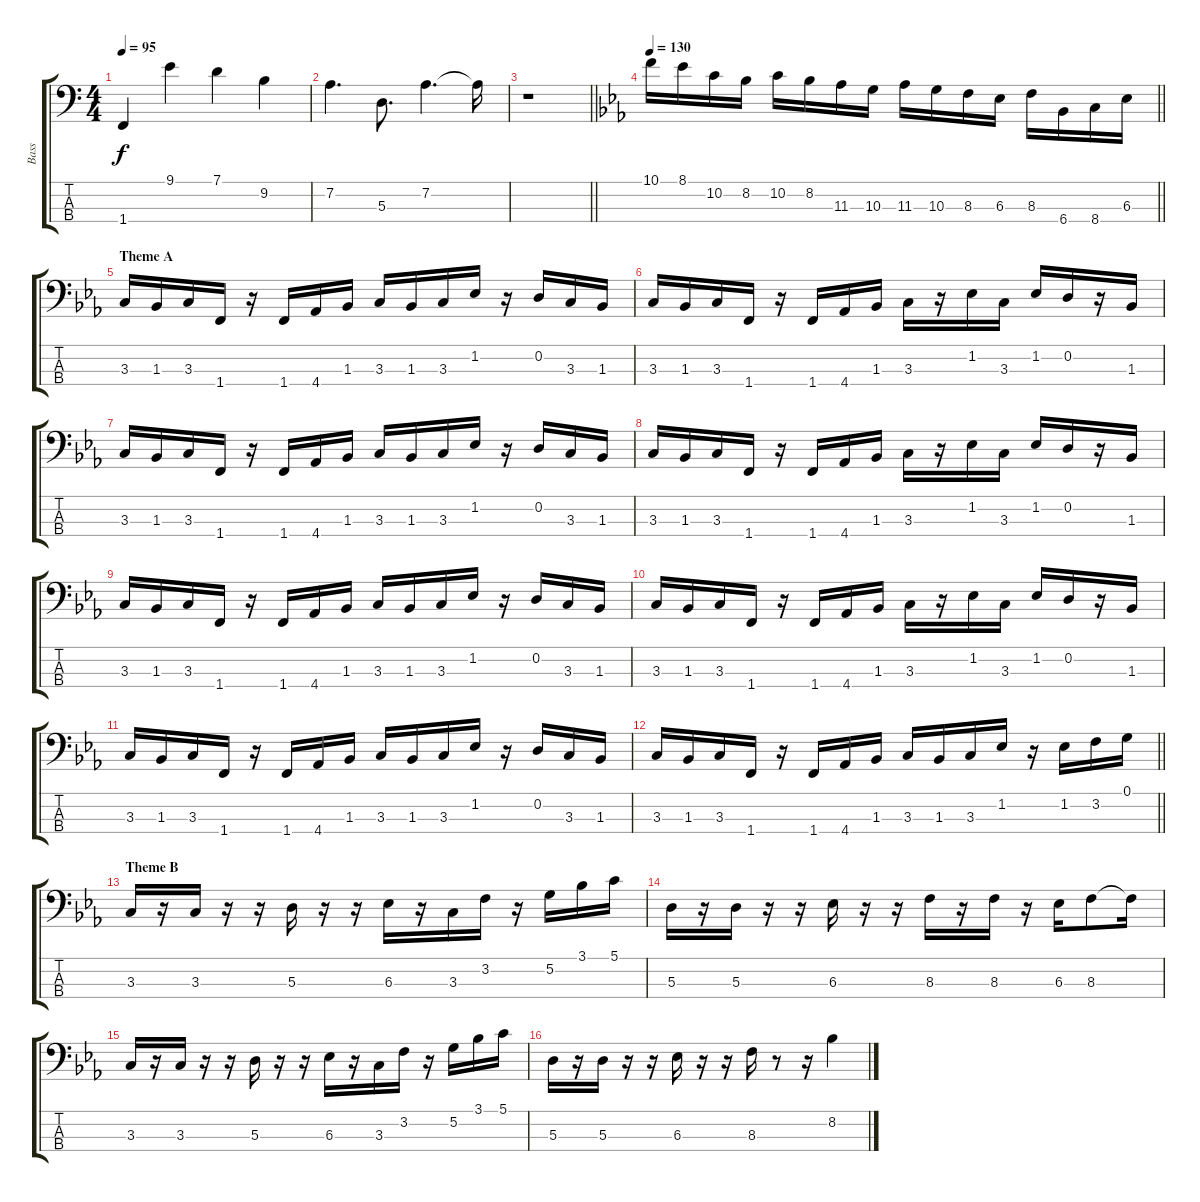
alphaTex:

\track ("Bass" "Bass") {instrument electricbasspick}
\staff {score tabs}
\tuning (G2 D2 A1 E1) {hide}
\ts (4 4)
\tempo 95
\clef f4
\ks c
1.4.4{dy f instrument electricbasspick} 9.1.4 7.1.4 9.2.4 |
7.2.4{d} 5.3.8{d} 7.2.4{d} 7.2{t}.16 |
\barLineRight lightlight
r.1 |
\tempo 130
\barLineRight lightlight
\ks eb
10.1.16 8.1.16 10.2.16 8.2.16 10.2.16 8.2.16 11.3.16 10.3.16 11.3.16 10.3.16 8.3.16 6.3.16 8.3.16 6.4.16 8.4.16 6.3.16 |
\section ("" "Theme A")
3.3.16 1.3.16 3.3.16 1.4.16 r.16 1.4.16 4.4.16 1.3.16 3.3.16 1.3.16 3.3.16 1.2.16 r.16 0.2.16 3.3.16 1.3.16 |
3.3.16 1.3.16 3.3.16 1.4.16 r.16 1.4.16 4.4.16 1.3.16 3.3.16 r.16 1.2.16 3.3.16 1.2.16 0.2.16 r.16 1.3.16 |
3.3.16 1.3.16 3.3.16 1.4.16 r.16 1.4.16 4.4.16 1.3.16 3.3.16 1.3.16 3.3.16 1.2.16 r.16 0.2.16 3.3.16 1.3.16 |
3.3.16 1.3.16 3.3.16 1.4.16 r.16 1.4.16 4.4.16 1.3.16 3.3.16 r.16 1.2.16 3.3.16 1.2.16 0.2.16 r.16 1.3.16 |
3.3.16 1.3.16 3.3.16 1.4.16 r.16 1.4.16 4.4.16 1.3.16 3.3.16 1.3.16 3.3.16 1.2.16 r.16 0.2.16 3.3.16 1.3.16 |
3.3.16 1.3.16 3.3.16 1.4.16 r.16 1.4.16 4.4.16 1.3.16 3.3.16 r.16 1.2.16 3.3.16 1.2.16 0.2.16 r.16 1.3.16 |
3.3.16 1.3.16 3.3.16 1.4.16 r.16 1.4.16 4.4.16 1.3.16 3.3.16 1.3.16 3.3.16 1.2.16 r.16 0.2.16 3.3.16 1.3.16 |
\barLineRight lightlight
3.3.16 1.3.16 3.3.16 1.4.16 r.16 1.4.16 4.4.16 1.3.16 3.3.16 1.3.16 3.3.16 1.2.16 r.16 1.2.16 3.2.16 0.1.16 |
\section ("" "Theme B")
3.3.16 r.16 3.3.16 r.16 r.16 5.3.16 r.16 r.16 6.3.16 r.16 3.3.16 3.2.16 r.16 5.2.16 3.1.16 5.1.16 |
5.3.16 r.16 5.3.16 r.16 r.16 6.3.16 r.16 r.16 8.3.16 r.16 8.3.16 r.16 6.3.16 8.3.8 8.3{t}.16 |
3.3.16 r.16 3.3.16 r.16 r.16 5.3.16 r.16 r.16 6.3.16 r.16 3.3.16 3.2.16 r.16 5.2.16 3.1.16 5.1.16 |
5.3.16 r.16 5.3.16 r.16 r.16 6.3.16 r.16 r.16 8.3.16 r.8 r.16 8.2.4
